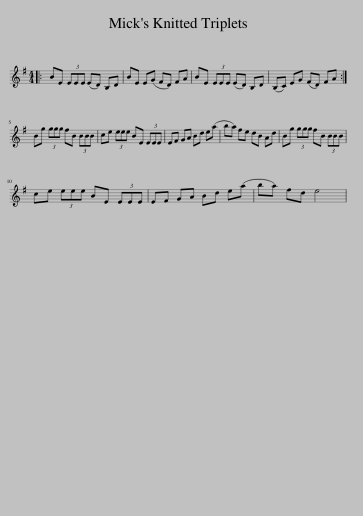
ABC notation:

X:1
L:1/8
M:4/4
I:linebreak $
K:Emin
V:1 treble
V:1
|: BE (3EEE (ED) B,D | BE E(G FD) FA | BE (3EEE (ED) B,D | (B,C) EG (FD) FA :|$ Bg (3ggg fB (3BBB | %5
 ce (3eee BE (3EEE | EF GA Bd e(a | ba) fe dB Ad | Bg (3ggg fB (3BBB |$ ce (3eee BE (3EEE | %10
 EF GA Bd e(a | ba) fd e4 | %12
